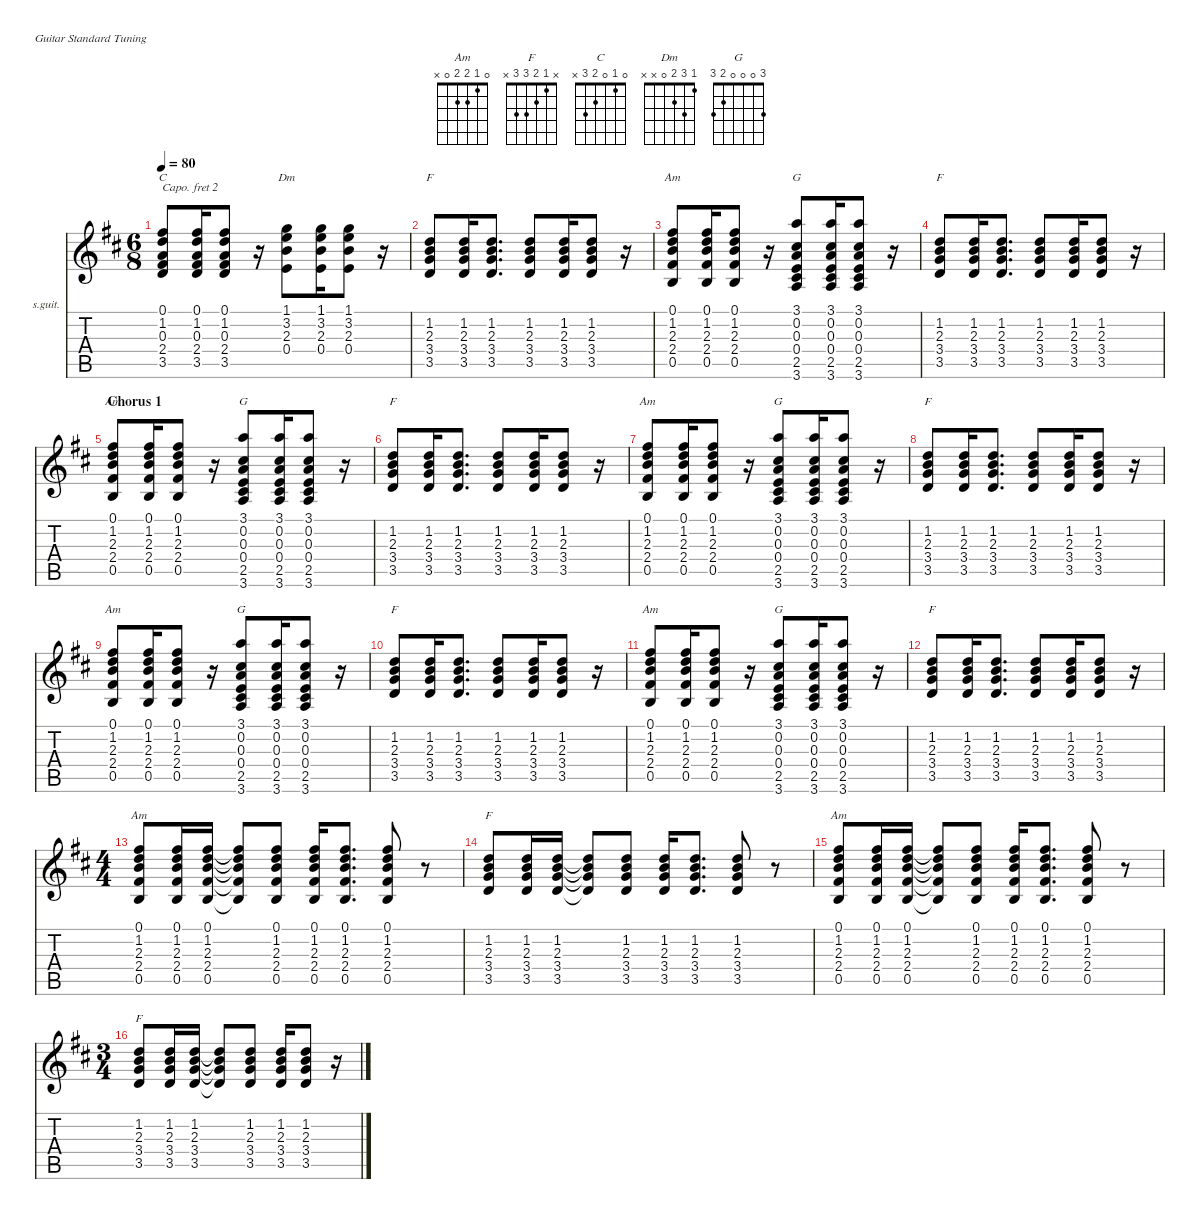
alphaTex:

\defaultSystemsLayout 4
\hideDynamics
\bracketExtendMode nobrackets
\firstSystemTrackNameOrientation horizontal
\otherSystemsTrackNameOrientation horizontal
\track ("cowboy chords (capo) 05" "s.guit.") {instrument acousticguitarsteel}
\staff {score tabs}
\capo 2
\tuning (E4 B3 G3 D3 A2 E2)
\chord ("Am" 0 1 2 2 0 x) {showfingering false}
\chord ("F" x 1 2 3 3 x) {showfingering false}
\chord ("C" 0 1 0 2 3 x) {showfingering false}
\chord ("Dm" 1 3 2 0 x x) {showfingering false}
\chord ("G" 3 0 0 0 2 3) {showfingering false}
\ts (6 8)
\tempo 80
\clef g2
\ks bminor
(3.5{acc forcenatural} 2.4{acc #} 0.3{acc forcenatural} 1.2{acc forcenatural} 0.1{acc #}).8{ch "C" dy mf} (3.5{acc forcenatural} 2.4{acc #} 0.3{acc forcenatural} 1.2{acc forcenatural} 0.1{acc #}).16 (3.5{acc forcenatural} 2.4{acc #} 0.3{acc forcenatural} 1.2{acc forcenatural} 0.1{acc #}).8 r.16 (0.4{acc forcenatural} 2.3{acc forcenatural} 3.2{acc forcenatural} 1.1{acc forcenatural}).8{ch "Dm"} (0.4{acc forcenatural} 2.3{acc forcenatural} 3.2{acc forcenatural} 1.1{acc forcenatural}).16 (0.4{acc forcenatural} 2.3{acc forcenatural} 3.2{acc forcenatural} 1.1{acc forcenatural}).8 r.16 |
(3.5{acc forcenatural} 3.4{acc forcenatural} 2.3{acc forcenatural} 1.2{acc forcenatural}).8{ch "F"} (3.5{acc forcenatural} 3.4{acc forcenatural} 2.3{acc forcenatural} 1.2{acc forcenatural}).16 (3.5{acc forcenatural} 3.4{acc forcenatural} 2.3{acc forcenatural} 1.2{acc forcenatural}).8{d} (3.5{acc forcenatural} 3.4{acc forcenatural} 2.3{acc forcenatural} 1.2{acc forcenatural}).8 (3.5{acc forcenatural} 3.4{acc forcenatural} 2.3{acc forcenatural} 1.2{acc forcenatural}).16 (3.5{acc forcenatural} 3.4{acc forcenatural} 2.3{acc forcenatural} 1.2{acc forcenatural}).8 r.16 |
(0.5{acc forcenatural} 2.4{acc #} 2.3{acc forcenatural} 1.2{acc forcenatural} 0.1{acc #}).8{ch "Am"} (0.5{acc forcenatural} 2.4{acc #} 2.3{acc forcenatural} 1.2{acc forcenatural} 0.1{acc #}).16 (0.5{acc forcenatural} 2.4{acc #} 2.3{acc forcenatural} 1.2{acc forcenatural} 0.1{acc #}).8 r.16 (3.6{acc forcenatural} 2.5{acc #} 0.4{acc forcenatural} 0.3{acc forcenatural} 0.2{acc #} 3.1{acc forcenatural}).8{ch "G"} (3.6{acc forcenatural} 2.5{acc #} 0.4{acc forcenatural} 0.3{acc forcenatural} 0.2{acc #} 3.1{acc forcenatural}).16 (3.6{acc forcenatural} 2.5{acc #} 0.4{acc forcenatural} 0.3{acc forcenatural} 0.2{acc #} 3.1{acc forcenatural}).8 r.16 |
(3.5{acc forcenatural} 3.4{acc forcenatural} 2.3{acc forcenatural} 1.2{acc forcenatural}).8{ch "F"} (3.5{acc forcenatural} 3.4{acc forcenatural} 2.3{acc forcenatural} 1.2{acc forcenatural}).16 (3.5{acc forcenatural} 3.4{acc forcenatural} 2.3{acc forcenatural} 1.2{acc forcenatural}).8{d} (3.5{acc forcenatural} 3.4{acc forcenatural} 2.3{acc forcenatural} 1.2{acc forcenatural}).8 (3.5{acc forcenatural} 3.4{acc forcenatural} 2.3{acc forcenatural} 1.2{acc forcenatural}).16 (3.5{acc forcenatural} 3.4{acc forcenatural} 2.3{acc forcenatural} 1.2{acc forcenatural}).8 r.16 |
\section ("" "Chorus 1")
(0.5{acc forcenatural} 2.4{acc #} 2.3{acc forcenatural} 1.2{acc forcenatural} 0.1{acc #}).8{ch "Am"} (0.5{acc forcenatural} 2.4{acc #} 2.3{acc forcenatural} 1.2{acc forcenatural} 0.1{acc #}).16 (0.5{acc forcenatural} 2.4{acc #} 2.3{acc forcenatural} 1.2{acc forcenatural} 0.1{acc #}).8 r.16 (3.6{acc forcenatural} 2.5{acc #} 0.4{acc forcenatural} 0.3{acc forcenatural} 0.2{acc #} 3.1{acc forcenatural}).8{ch "G"} (3.6{acc forcenatural} 2.5{acc #} 0.4{acc forcenatural} 0.3{acc forcenatural} 0.2{acc #} 3.1{acc forcenatural}).16 (3.6{acc forcenatural} 2.5{acc #} 0.4{acc forcenatural} 0.3{acc forcenatural} 0.2{acc #} 3.1{acc forcenatural}).8 r.16 |
(3.5{acc forcenatural} 3.4{acc forcenatural} 2.3{acc forcenatural} 1.2{acc forcenatural}).8{ch "F"} (3.5{acc forcenatural} 3.4{acc forcenatural} 2.3{acc forcenatural} 1.2{acc forcenatural}).16 (3.5{acc forcenatural} 3.4{acc forcenatural} 2.3{acc forcenatural} 1.2{acc forcenatural}).8{d} (3.5{acc forcenatural} 3.4{acc forcenatural} 2.3{acc forcenatural} 1.2{acc forcenatural}).8 (3.5{acc forcenatural} 3.4{acc forcenatural} 2.3{acc forcenatural} 1.2{acc forcenatural}).16 (3.5{acc forcenatural} 3.4{acc forcenatural} 2.3{acc forcenatural} 1.2{acc forcenatural}).8 r.16 |
(0.5{acc forcenatural} 2.4{acc #} 2.3{acc forcenatural} 1.2{acc forcenatural} 0.1{acc #}).8{ch "Am"} (0.5{acc forcenatural} 2.4{acc #} 2.3{acc forcenatural} 1.2{acc forcenatural} 0.1{acc #}).16 (0.5{acc forcenatural} 2.4{acc #} 2.3{acc forcenatural} 1.2{acc forcenatural} 0.1{acc #}).8 r.16 (3.6{acc forcenatural} 2.5{acc #} 0.4{acc forcenatural} 0.3{acc forcenatural} 0.2{acc #} 3.1{acc forcenatural}).8{ch "G"} (3.6{acc forcenatural} 2.5{acc #} 0.4{acc forcenatural} 0.3{acc forcenatural} 0.2{acc #} 3.1{acc forcenatural}).16 (3.6{acc forcenatural} 2.5{acc #} 0.4{acc forcenatural} 0.3{acc forcenatural} 0.2{acc #} 3.1{acc forcenatural}).8 r.16 |
(3.5{acc forcenatural} 3.4{acc forcenatural} 2.3{acc forcenatural} 1.2{acc forcenatural}).8{ch "F"} (3.5{acc forcenatural} 3.4{acc forcenatural} 2.3{acc forcenatural} 1.2{acc forcenatural}).16 (3.5{acc forcenatural} 3.4{acc forcenatural} 2.3{acc forcenatural} 1.2{acc forcenatural}).8{d} (3.5{acc forcenatural} 3.4{acc forcenatural} 2.3{acc forcenatural} 1.2{acc forcenatural}).8 (3.5{acc forcenatural} 3.4{acc forcenatural} 2.3{acc forcenatural} 1.2{acc forcenatural}).16 (3.5{acc forcenatural} 3.4{acc forcenatural} 2.3{acc forcenatural} 1.2{acc forcenatural}).8 r.16 |
(0.5{acc forcenatural} 2.4{acc #} 2.3{acc forcenatural} 1.2{acc forcenatural} 0.1{acc #}).8{ch "Am"} (0.5{acc forcenatural} 2.4{acc #} 2.3{acc forcenatural} 1.2{acc forcenatural} 0.1{acc #}).16 (0.5{acc forcenatural} 2.4{acc #} 2.3{acc forcenatural} 1.2{acc forcenatural} 0.1{acc #}).8 r.16 (3.6{acc forcenatural} 2.5{acc #} 0.4{acc forcenatural} 0.3{acc forcenatural} 0.2{acc #} 3.1{acc forcenatural}).8{ch "G"} (3.6{acc forcenatural} 2.5{acc #} 0.4{acc forcenatural} 0.3{acc forcenatural} 0.2{acc #} 3.1{acc forcenatural}).16 (3.6{acc forcenatural} 2.5{acc #} 0.4{acc forcenatural} 0.3{acc forcenatural} 0.2{acc #} 3.1{acc forcenatural}).8 r.16 |
(3.5{acc forcenatural} 3.4{acc forcenatural} 2.3{acc forcenatural} 1.2{acc forcenatural}).8{ch "F"} (3.5{acc forcenatural} 3.4{acc forcenatural} 2.3{acc forcenatural} 1.2{acc forcenatural}).16 (3.5{acc forcenatural} 3.4{acc forcenatural} 2.3{acc forcenatural} 1.2{acc forcenatural}).8{d} (3.5{acc forcenatural} 3.4{acc forcenatural} 2.3{acc forcenatural} 1.2{acc forcenatural}).8 (3.5{acc forcenatural} 3.4{acc forcenatural} 2.3{acc forcenatural} 1.2{acc forcenatural}).16 (3.5{acc forcenatural} 3.4{acc forcenatural} 2.3{acc forcenatural} 1.2{acc forcenatural}).8 r.16 |
(0.5{acc forcenatural} 2.4{acc #} 2.3{acc forcenatural} 1.2{acc forcenatural} 0.1{acc #}).8{ch "Am"} (0.5{acc forcenatural} 2.4{acc #} 2.3{acc forcenatural} 1.2{acc forcenatural} 0.1{acc #}).16 (0.5{acc forcenatural} 2.4{acc #} 2.3{acc forcenatural} 1.2{acc forcenatural} 0.1{acc #}).8 r.16 (3.6{acc forcenatural} 2.5{acc #} 0.4{acc forcenatural} 0.3{acc forcenatural} 0.2{acc #} 3.1{acc forcenatural}).8{ch "G"} (3.6{acc forcenatural} 2.5{acc #} 0.4{acc forcenatural} 0.3{acc forcenatural} 0.2{acc #} 3.1{acc forcenatural}).16 (3.6{acc forcenatural} 2.5{acc #} 0.4{acc forcenatural} 0.3{acc forcenatural} 0.2{acc #} 3.1{acc forcenatural}).8 r.16 |
(3.5{acc forcenatural} 3.4{acc forcenatural} 2.3{acc forcenatural} 1.2{acc forcenatural}).8{ch "F"} (3.5{acc forcenatural} 3.4{acc forcenatural} 2.3{acc forcenatural} 1.2{acc forcenatural}).16 (3.5{acc forcenatural} 3.4{acc forcenatural} 2.3{acc forcenatural} 1.2{acc forcenatural}).8{d} (3.5{acc forcenatural} 3.4{acc forcenatural} 2.3{acc forcenatural} 1.2{acc forcenatural}).8 (3.5{acc forcenatural} 3.4{acc forcenatural} 2.3{acc forcenatural} 1.2{acc forcenatural}).16 (3.5{acc forcenatural} 3.4{acc forcenatural} 2.3{acc forcenatural} 1.2{acc forcenatural}).8 r.16 |
\ts (4 4)
\beaming (8 2 2 2 2)
(0.5{acc forcenatural} 2.4{acc #} 2.3{acc forcenatural} 1.2{acc forcenatural} 0.1{acc #}).8{ch "Am"} (0.5{acc forcenatural} 2.4{acc #} 2.3{acc forcenatural} 1.2{acc forcenatural} 0.1{acc #}).16 (0.5{acc forcenatural} 2.4{acc #} 2.3{acc forcenatural} 1.2{acc forcenatural} 0.1{acc #}).16 (0.5{t acc forcenatural} 2.4{t acc #} 2.3{t acc forcenatural} 1.2{t acc forcenatural} 0.1{t acc #}).8 (0.5{acc forcenatural} 2.4{acc #} 2.3{acc forcenatural} 1.2{acc forcenatural} 0.1{acc #}).8 (0.5{acc forcenatural} 2.4{acc #} 2.3{acc forcenatural} 1.2{acc forcenatural} 0.1{acc #}).16 (0.5{acc forcenatural} 2.4{acc #} 2.3{acc forcenatural} 1.2{acc forcenatural} 0.1{acc #}).8{d} (0.5{acc forcenatural} 2.4{acc #} 2.3{acc forcenatural} 1.2{acc forcenatural} 0.1{acc #}).8 r.8 |
(3.5{acc forcenatural} 3.4{acc forcenatural} 2.3{acc forcenatural} 1.2{acc forcenatural}).8{ch "F"} (3.5{acc forcenatural} 3.4{acc forcenatural} 2.3{acc forcenatural} 1.2{acc forcenatural}).16 (3.5{acc forcenatural} 3.4{acc forcenatural} 2.3{acc forcenatural} 1.2{acc forcenatural}).16 (3.5{t acc forcenatural} 3.4{t acc forcenatural} 2.3{t acc forcenatural} 1.2{t acc forcenatural}).8 (3.5{acc forcenatural} 3.4{acc forcenatural} 2.3{acc forcenatural} 1.2{acc forcenatural}).8 (3.5{acc forcenatural} 3.4{acc forcenatural} 2.3{acc forcenatural} 1.2{acc forcenatural}).16 (3.5{acc forcenatural} 3.4{acc forcenatural} 2.3{acc forcenatural} 1.2{acc forcenatural}).8{d} (3.5{acc forcenatural} 3.4{acc forcenatural} 2.3{acc forcenatural} 1.2{acc forcenatural}).8 r.8 |
(0.5{acc forcenatural} 2.4{acc #} 2.3{acc forcenatural} 1.2{acc forcenatural} 0.1{acc #}).8{ch "Am"} (0.5{acc forcenatural} 2.4{acc #} 2.3{acc forcenatural} 1.2{acc forcenatural} 0.1{acc #}).16 (0.5{acc forcenatural} 2.4{acc #} 2.3{acc forcenatural} 1.2{acc forcenatural} 0.1{acc #}).16 (0.5{t acc forcenatural} 2.4{t acc #} 2.3{t acc forcenatural} 1.2{t acc forcenatural} 0.1{t acc #}).8 (0.5{acc forcenatural} 2.4{acc #} 2.3{acc forcenatural} 1.2{acc forcenatural} 0.1{acc #}).8 (0.5{acc forcenatural} 2.4{acc #} 2.3{acc forcenatural} 1.2{acc forcenatural} 0.1{acc #}).16 (0.5{acc forcenatural} 2.4{acc #} 2.3{acc forcenatural} 1.2{acc forcenatural} 0.1{acc #}).8{d} (0.5{acc forcenatural} 2.4{acc #} 2.3{acc forcenatural} 1.2{acc forcenatural} 0.1{acc #}).8 r.8 |
\ts (3 4)
\beaming (8 2 2 2)
(3.5{acc forcenatural} 3.4{acc forcenatural} 2.3{acc forcenatural} 1.2{acc forcenatural}).8{ch "F"} (3.5{acc forcenatural} 3.4{acc forcenatural} 2.3{acc forcenatural} 1.2{acc forcenatural}).16 (3.5{acc forcenatural} 3.4{acc forcenatural} 2.3{acc forcenatural} 1.2{acc forcenatural}).16 (3.5{t acc forcenatural} 3.4{t acc forcenatural} 2.3{t acc forcenatural} 1.2{t acc forcenatural}).8 (3.5{acc forcenatural} 3.4{acc forcenatural} 2.3{acc forcenatural} 1.2{acc forcenatural}).8 (3.5{acc forcenatural} 3.4{acc forcenatural} 2.3{acc forcenatural} 1.2{acc forcenatural}).16 (3.5{acc forcenatural} 3.4{acc forcenatural} 2.3{acc forcenatural} 1.2{acc forcenatural}).8 r.16
